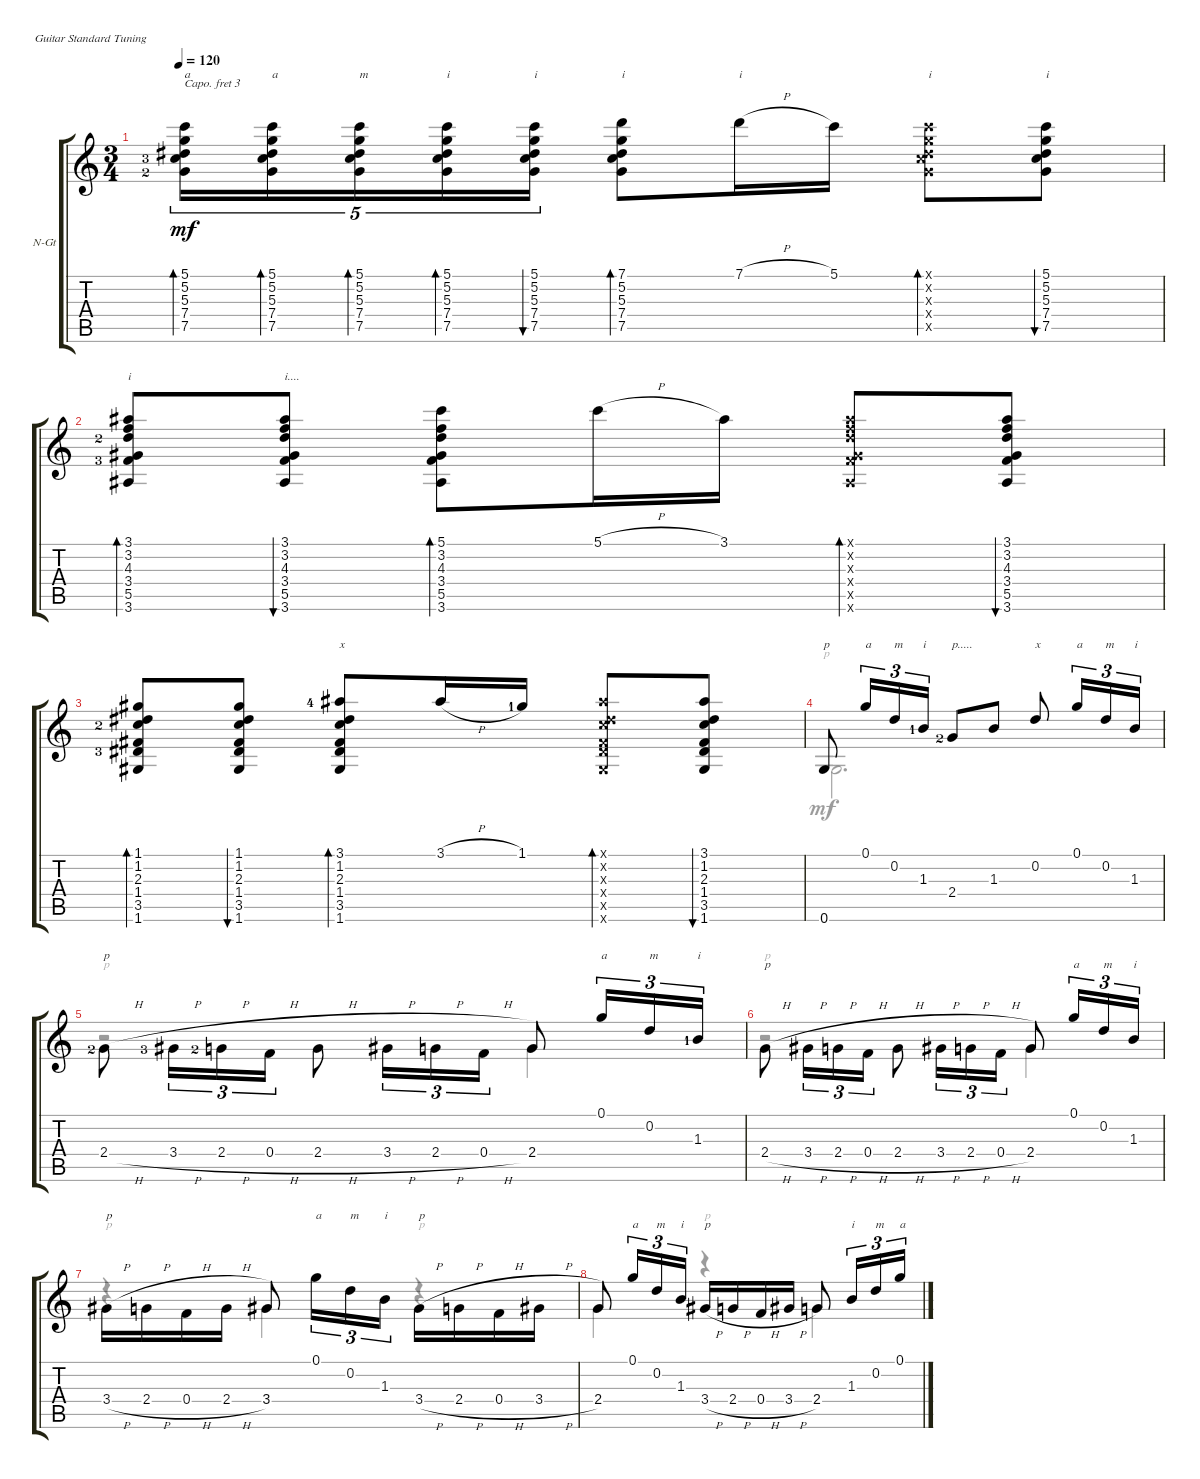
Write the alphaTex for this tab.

\defaultSystemsLayout 4
\bracketExtendMode groupsimilarinstruments
\firstSystemTrackNameOrientation horizontal
\otherSystemsTrackNameOrientation horizontal
\track ("Nylon Guitar" "N-Gt") {instrument acousticguitarnylon}
\staff {score tabs}
\capo 3
\tuning (E4 B3 G3 D3 A2 E2)
\voice
\ts (3 4)
\tempo 120
\clef g2
\ks c
(7.5{lf 3} 7.4{lf 4} 5.3 5.1 5.2).16{tu (5 4) bd 30 txt "a" dy mf} (7.5 7.4 5.3 5.1 5.2).16{tu (5 4) bd 30 txt "a"} (7.5 7.4 5.3 5.2 5.1).16{tu (5 4) bd 30 txt "m"} (7.5 7.4 5.3 5.1 5.2).16{tu (5 4) bd 30 txt "i"} (7.5 7.4 5.3 5.2 5.1).16{tu (5 4) bu 30 txt "i"} (7.1 5.2 5.3 7.4 7.5).8{bd 30 txt "i"} 7.1{h}.16{txt "i"} 5.1.16 (5.1{x} 5.2{x} 5.3{x} 7.4{x} 7.5{x}).8{bd 30 txt "i"} (5.1 5.2 5.3 7.4 7.5).8{bu 30 txt "i"} |
(3.1 3.2 4.3{lf 3} 3.4 5.5{lf 4} 3.6).8{bd 30 txt "i"} (3.6 5.5 3.4 4.3 3.2 3.1).8{bu 30 txt "i...."} (5.1 3.2 4.3 3.4 5.5 3.6).8{bd 30} 5.1{h}.16 3.1.16 (3.1{x} 3.2{x} 4.3{x} 3.4{x} 5.5{x} 3.6{x}).8{bd 30} (3.1 3.2 4.3 3.4 5.5 3.6).8{bu 30} |
(1.6 3.5{lf 4} 1.4 2.3{lf 3} 1.2 1.1).8{bd 30} (1.1 1.2 2.3 1.4 3.5 1.6).8{bu 30} (1.6 3.5 1.4 2.3 1.2 3.1{lf 5}).8{bd 30 txt "x"} 3.1{h}.16 1.1{lf 2}.16 (3.1{x} 1.2{x} 2.3{x} 1.4{x} 3.5{x} 1.6{x}).8{bd 30} (1.6 3.5 1.4 2.3 1.2 3.1).8{bu 30} |
0.6.8{txt "p"} 0.1.16{tu (3 2) txt "a"} 0.2.16{tu (3 2) txt "m"} 1.3{lf 2}.16{tu (3 2) txt "i"} 2.4{lf 3}.8{txt "p....."} 1.3.8 0.2.8{txt "x"} 0.1.16{tu (3 2) txt "a"} 0.2.16{tu (3 2) txt "m"} 1.3.16{tu (3 2) txt "i"} |
2.4{h lf 3}.8{txt "p" beam invert} 3.4{h lf 4}.16{tu (3 2) beam invert} 2.4{h lf 3}.16{tu (3 2)} 0.4{h}.16{tu (3 2)} 2.4{h}.8{beam invert} 3.4{h}.16{tu (3 2) beam invert} 2.4{h}.16{tu (3 2)} 0.4{h}.16{tu (3 2)} 2.4.8 0.1.16{tu (3 2) txt "a"} 0.2.16{tu (3 2) txt "m"} 1.3{lf 2}.16{tu (3 2) txt "i"} |
2.4{h}.8{txt "p" beam invert} 3.4{h}.16{tu (3 2) beam invert} 2.4{h}.16{tu (3 2)} 0.4{h}.16{tu (3 2)} 2.4{h}.8{beam invert} 3.4{h}.16{tu (3 2) beam invert} 2.4{h}.16{tu (3 2)} 0.4{h}.16{tu (3 2)} 2.4.8 0.1.16{tu (3 2) txt "a"} 0.2.16{tu (3 2) txt "m"} 1.3.16{tu (3 2) txt "i"} |
3.4{h}.16{txt "p" beam invert} 2.4{h}.16 0.4{h}.16 2.4{h}.16 3.4.8 0.1.16{tu (3 2) txt "a"} 0.2.16{tu (3 2) txt "m"} 1.3.16{tu (3 2) txt "i"} 3.4{h}.16{txt "p" beam invert} 2.4{h}.16 0.4{h}.16 3.4{h}.16 |
2.4.8 0.1.16{tu (3 2) txt "a"} 0.2.16{tu (3 2) txt "m"} 1.3.16{tu (3 2) txt "i"} 3.4{h}.16{txt "p"} 2.4{h}.16 0.4{h}.16 3.4{h}.16 2.4.8 1.3.16{tu (3 2) txt "i"} 0.2.16{tu (3 2) txt "m"} 0.1.16{tu (3 2) txt "a"}
\voice
\clef g2
\ottava regular
\simile none
\ks c
|
|
|
0.6.2{d txt "p"} |
r.2{txt "p"} 2.4.4 |
r.2{txt "p"} 2.4.4 |
r.4{txt "p"} 3.4.4 r.4{txt "p"} |
2.4.4 r.4{txt "p"} 2.4.4
